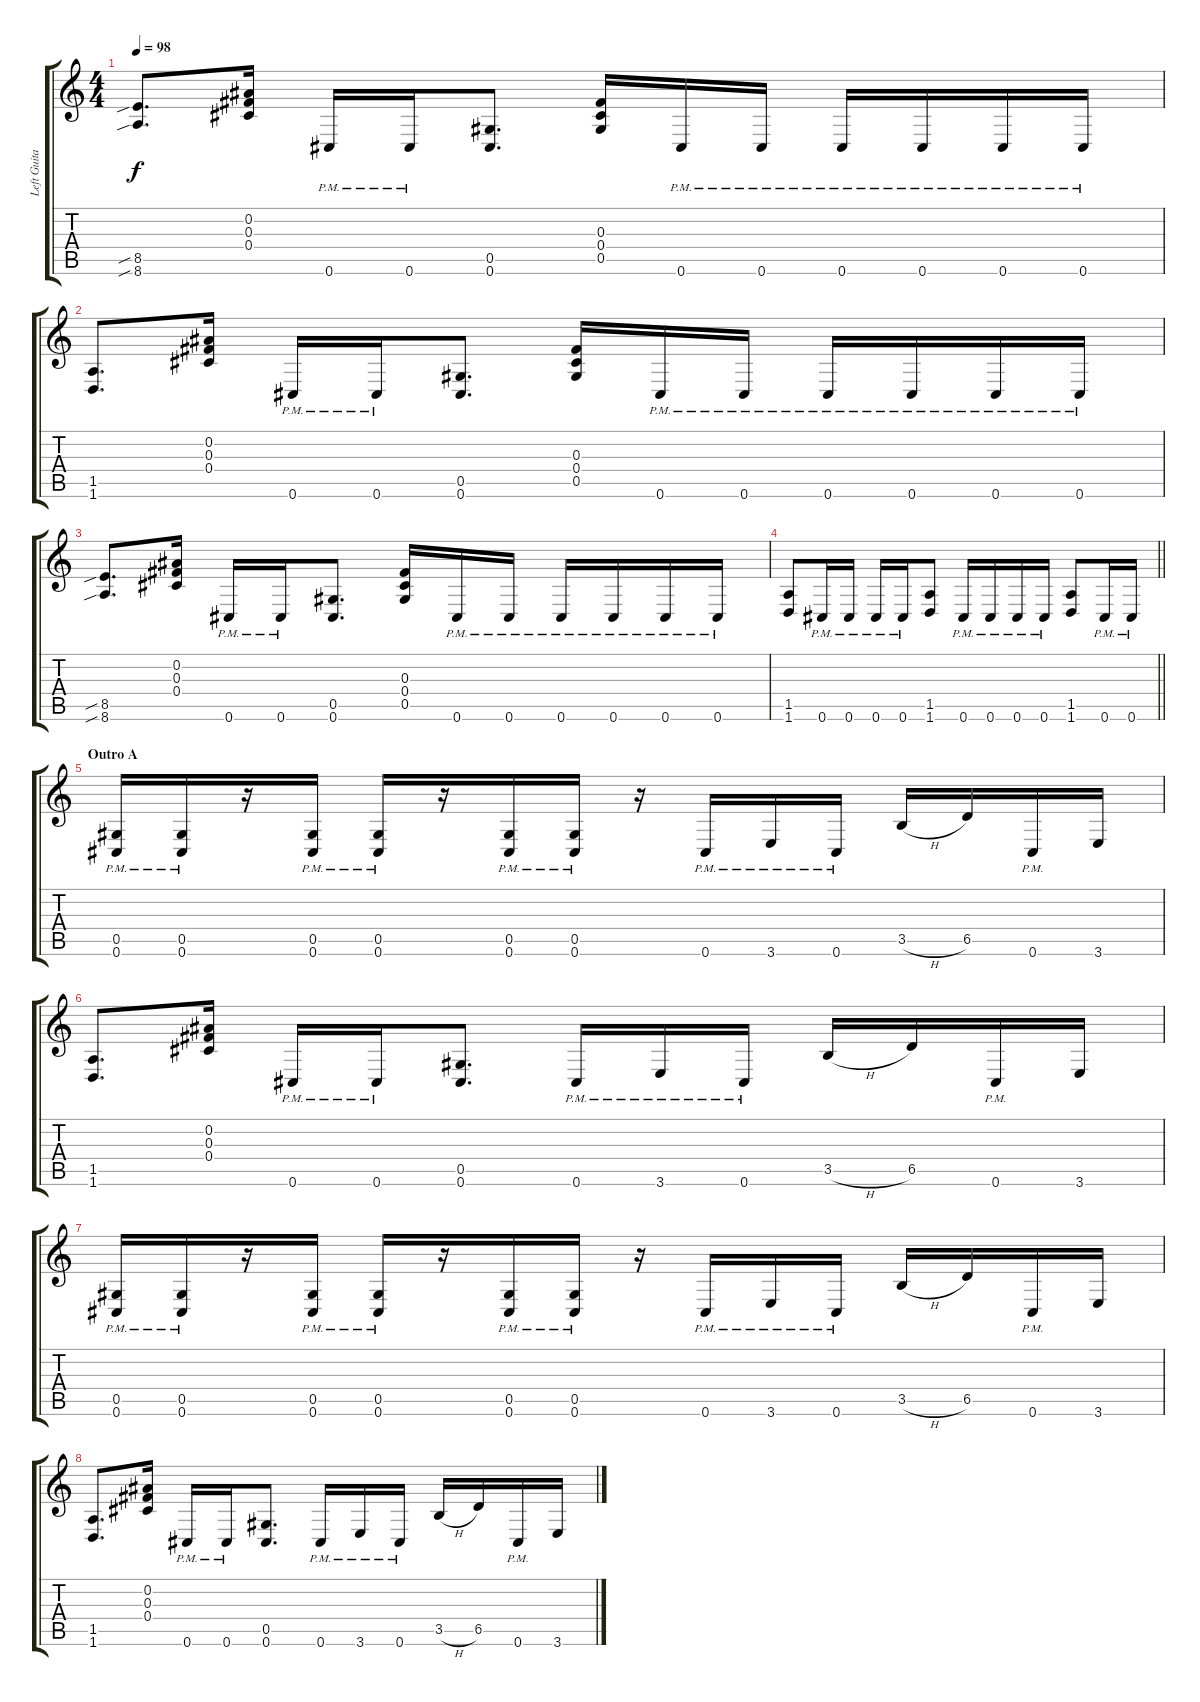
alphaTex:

\track ("Left Guitar" "Left Guita") {instrument distortionguitar}
\staff {score tabs}
\tuning (Eb4 Bb3 Gb3 Db3 Ab2 Db2) {hide}
\ts (4 4)
\tempo 98
\clef g2
\ks c
(8.5{sib} 8.6{sib}).8{d dy f} (0.2 0.3 0.4).16 0.6{pm}.16 0.6{pm}.16 (0.5 0.6).8{d} (0.3 0.4 0.5).16 0.6{pm}.16 0.6{pm}.16 0.6{pm}.16 0.6{pm}.16 0.6{pm}.16 0.6{pm}.16 |
(1.5 1.6).8{d} (0.2 0.3 0.4).16 0.6{pm}.16 0.6{pm}.16 (0.5 0.6).8{d} (0.3 0.4 0.5).16 0.6{pm}.16 0.6{pm}.16 0.6{pm}.16 0.6{pm}.16 0.6{pm}.16 0.6{pm}.16 |
(8.5{sib} 8.6{sib}).8{d} (0.2 0.3 0.4).16 0.6{pm}.16 0.6{pm}.16 (0.5 0.6).8{d} (0.3 0.4 0.5).16 0.6{pm}.16 0.6{pm}.16 0.6{pm}.16 0.6{pm}.16 0.6{pm}.16 0.6{pm}.16 |
\barLineRight lightlight
(1.5 1.6).8 0.6{pm}.16 0.6{pm}.16 0.6{pm}.16 0.6{pm}.16 (1.5 1.6).8 0.6{pm}.16 0.6{pm}.16 0.6{pm}.16 0.6{pm}.16 (1.5 1.6).8 0.6{pm}.16 0.6{pm}.16 |
\section ("" "Outro A")
(0.5{pm} 0.6{pm}).16 (0.5{pm} 0.6{pm}).16 r.16 (0.5{pm} 0.6{pm}).16 (0.5{pm} 0.6{pm}).16 r.16 (0.5{pm} 0.6{pm}).16 (0.5{pm} 0.6{pm}).16 r.16 0.6{pm}.16 3.6{pm}.16 0.6{pm}.16 3.5{h}.16 6.5.16 0.6{pm}.16 3.6.16 |
(1.5 1.6).8{d} (0.2 0.3 0.4).16 0.6{pm}.16 0.6{pm}.16 (0.5 0.6).8{d} 0.6{pm}.16 3.6{pm}.16 0.6{pm}.16 3.5{h}.16 6.5.16 0.6{pm}.16 3.6.16 |
(0.5{pm} 0.6{pm}).16 (0.5{pm} 0.6{pm}).16 r.16 (0.5{pm} 0.6{pm}).16 (0.5{pm} 0.6{pm}).16 r.16 (0.5{pm} 0.6{pm}).16 (0.5{pm} 0.6{pm}).16 r.16 0.6{pm}.16 3.6{pm}.16 0.6{pm}.16 3.5{h}.16 6.5.16 0.6{pm}.16 3.6.16 |
(1.5 1.6).8{d} (0.2 0.3 0.4).16 0.6{pm}.16 0.6{pm}.16 (0.5 0.6).8{d} 0.6{pm}.16 3.6{pm}.16 0.6{pm}.16 3.5{h}.16 6.5.16 0.6{pm}.16 3.6.16
